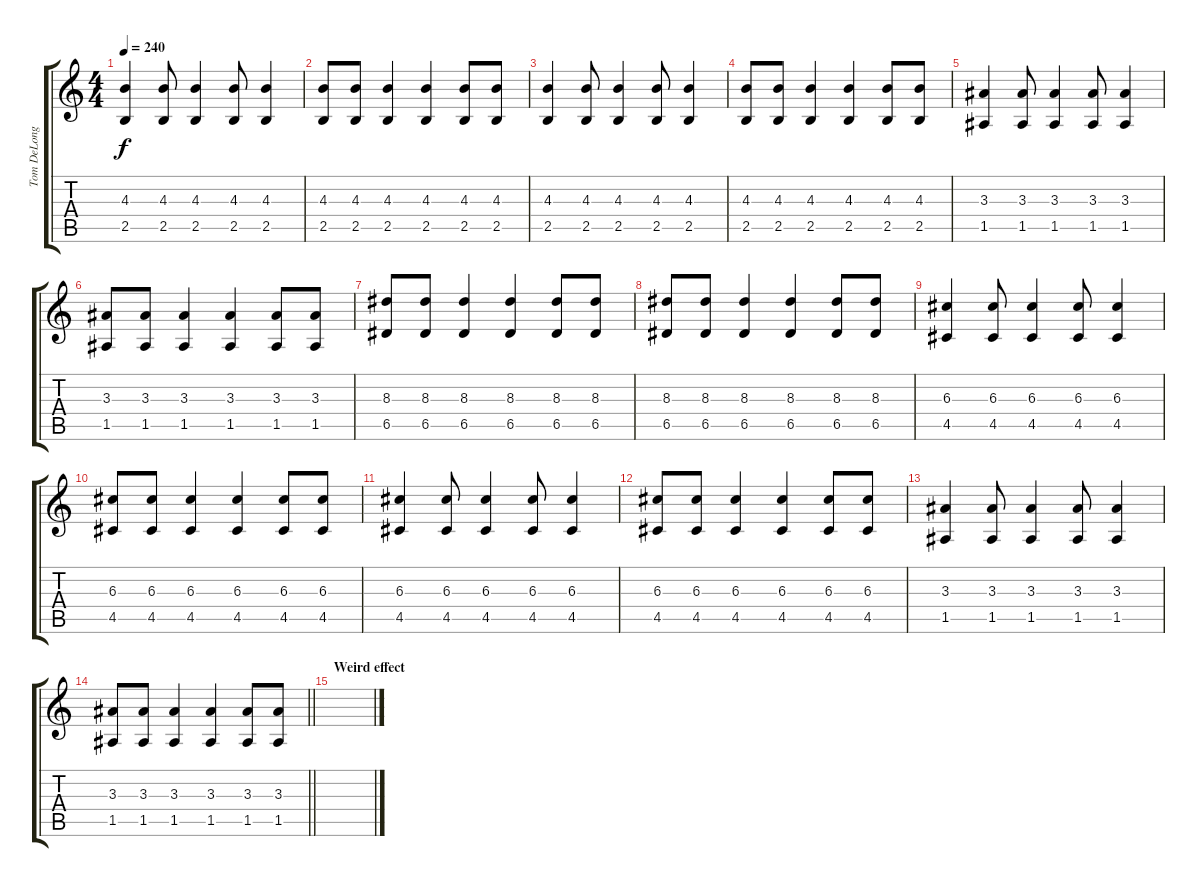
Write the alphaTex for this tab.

\track ("Tom DeLonge - Guitar 2" "Tom DeLong") {instrument distortionguitar}
\staff {score tabs}
\tuning (E4 B3 G3 D3 A2 E2) {hide}
\ts (4 4)
\tempo 240
\clef g2
\ks c
(4.3 2.5).4{dy f} (4.3 2.5).8 (4.3 2.5).4 (4.3 2.5).8 (4.3 2.5).4 |
(4.3 2.5).8 (4.3 2.5).8 (4.3 2.5).4 (4.3 2.5).4 (4.3 2.5).8 (4.3 2.5).8 |
(4.3 2.5).4 (4.3 2.5).8 (4.3 2.5).4 (4.3 2.5).8 (4.3 2.5).4 |
(4.3 2.5).8 (4.3 2.5).8 (4.3 2.5).4 (4.3 2.5).4 (4.3 2.5).8 (4.3 2.5).8 |
(3.3 1.5).4 (3.3 1.5).8 (3.3 1.5).4 (3.3 1.5).8 (3.3 1.5).4 |
(3.3 1.5).8 (3.3 1.5).8 (3.3 1.5).4 (3.3 1.5).4 (3.3 1.5).8 (3.3 1.5).8 |
(8.3 6.5).8 (8.3 6.5).8 (8.3 6.5).4 (8.3 6.5).4 (8.3 6.5).8 (8.3 6.5).8 |
(8.3 6.5).8 (8.3 6.5).8 (8.3 6.5).4 (8.3 6.5).4 (8.3 6.5).8 (8.3 6.5).8 |
(6.3 4.5).4 (6.3 4.5).8 (6.3 4.5).4 (6.3 4.5).8 (6.3 4.5).4 |
(6.3 4.5).8 (6.3 4.5).8 (6.3 4.5).4 (6.3 4.5).4 (6.3 4.5).8 (6.3 4.5).8 |
(6.3 4.5).4 (6.3 4.5).8 (6.3 4.5).4 (6.3 4.5).8 (6.3 4.5).4 |
(6.3 4.5).8 (6.3 4.5).8 (6.3 4.5).4 (6.3 4.5).4 (6.3 4.5).8 (6.3 4.5).8 |
(3.3 1.5).4 (3.3 1.5).8 (3.3 1.5).4 (3.3 1.5).8 (3.3 1.5).4 |
\barLineRight lightlight
(3.3 1.5).8 (3.3 1.5).8 (3.3 1.5).4 (3.3 1.5).4 (3.3 1.5).8 (3.3 1.5).8 |
\section ("" "Weird effect")
